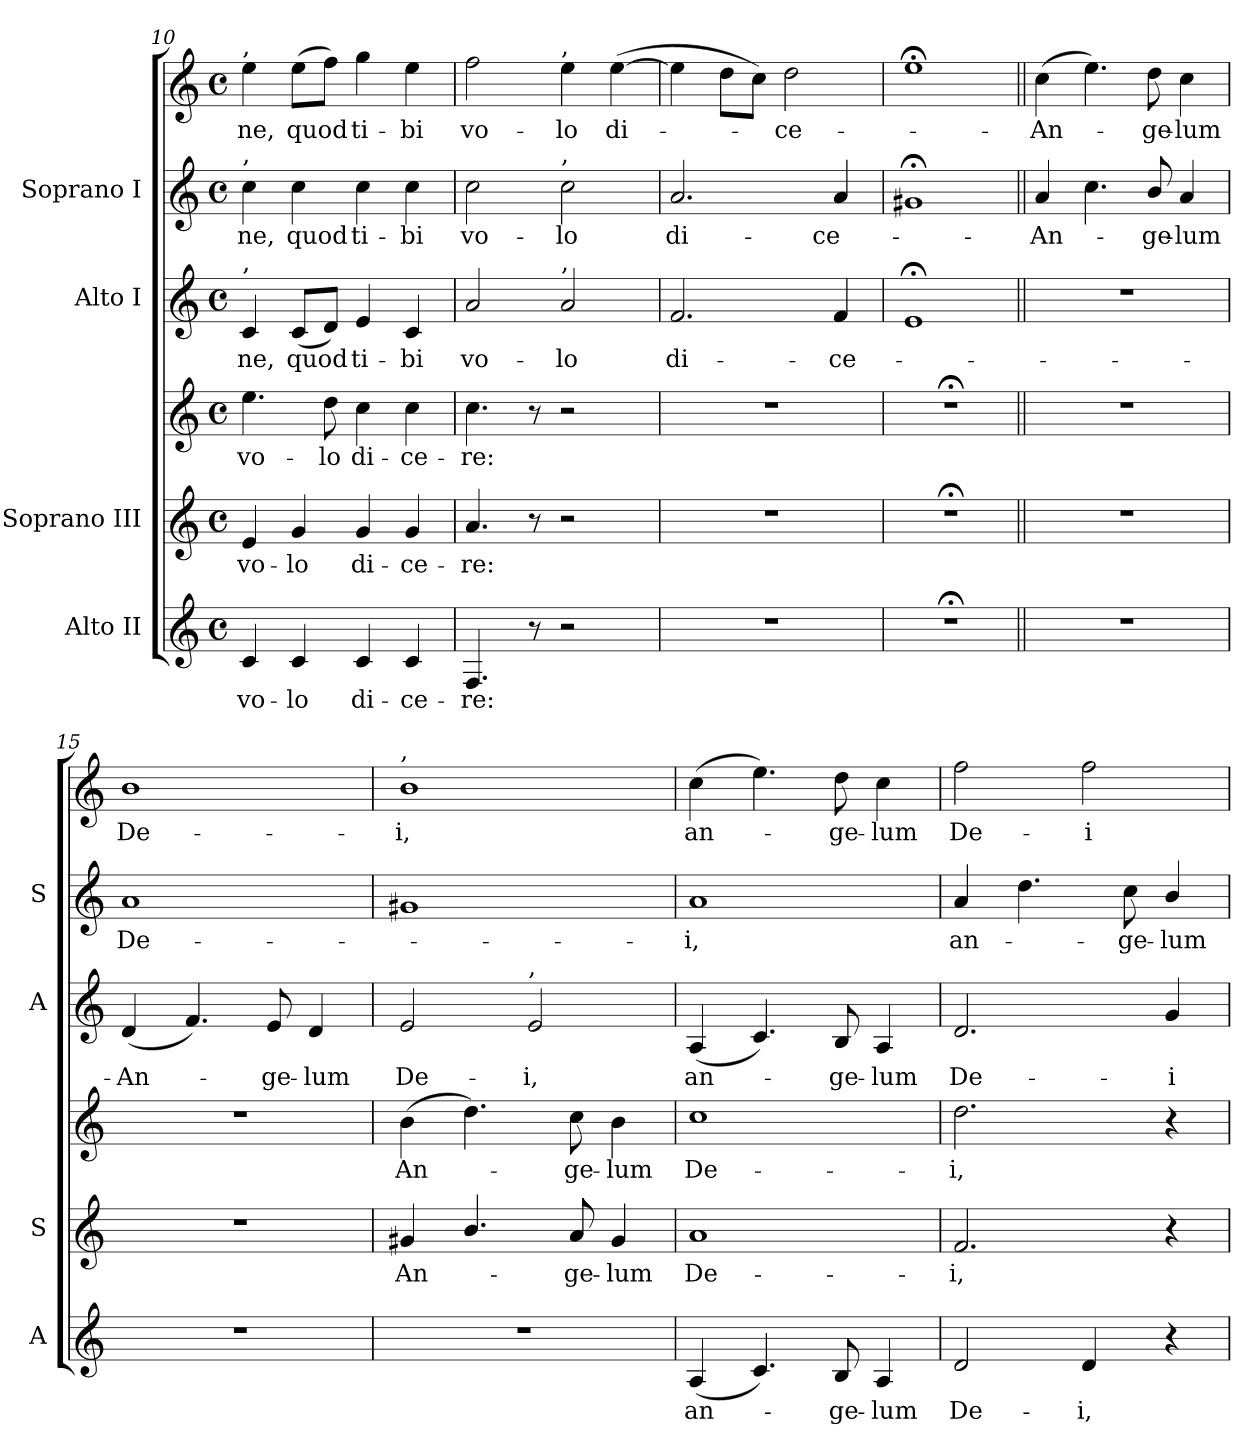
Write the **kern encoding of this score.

**kern	**text	**kern	**text	**kern	**text	**kern	**text	**kern	**text	**kern	**text
*part4	*part4	*part3	*part3	*part3	*part3	*part2	*part2	*part1	*part1	*part1	*part1
*staff6	*staff6	*staff5	*staff5	*staff4	*staff4	*staff3	*staff3	*staff2	*staff2	*staff1	*staff1
*I"Alto II	*	*I"Soprano III	*	*	*	*I"Alto I	*	*I"Soprano I	*	*	*
*I'A	*	*I'S	*	*	*	*I'A	*	*I'S	*	*	*
*clefG2	*	*clefG2	*	*clefG2	*	*clefG2	*	*clefG2	*	*clefG2	*
*k[]	*	*k[]	*	*k[]	*	*k[]	*	*k[]	*	*k[]	*
*C:	*	*C:	*	*C:	*	*C:	*	*C:	*	*C:	*
*M4/4	*	*M4/4	*	*M4/4	*	*M4/4	*	*M4/4	*	*M4/4	*
*met(c)	*	*met(c)	*	*met(c)	*	*met(c)	*	*met(c)	*	*met(c)	*
=10	=10	=10	=10	=10	=10	=10	=10	=10	=10	=10	=10
!	!	!	!	!	!	!	!	!	!	!LO:TX:a:t=,	!
!	!	!	!	!	!	!	!	!LO:TX:a:t=,	!	!	!
!	!	!	!	!	!	!LO:TX:a:t=,	!	!	!	!	!
!	!LO:LY:b	!	!LO:LY:b	!	!LO:LY:b	!	!LO:LY:b	!	!LO:LY:b	!	!LO:LY:b
4c	vo-	4e	-vo-	4.ee	vo-	4c	ne,	4cc	ne,	4ee	ne,
!	!LO:LY:b	!	!LO:LY:b	!	!	!	!LO:LY:b	!	!LO:LY:b	!	!LO:LY:b
4c	-lo	4g	-lo	.	.	(<8cL	quod	4cc	quod	(>8eeL	quod
!	!	!	!	!	!LO:LY:b	!	!	!	!	!	!
.	.	.	.	8dd	-lo	8dJ)	.	.	.	8ffJ)	.
!	!LO:LY:b	!	!LO:LY:b	!	!LO:LY:b	!	!LO:LY:b	!	!LO:LY:b	!	!LO:LY:b
4c	di-	4g	di-	4cc	di-	4e	ti-	4cc	ti-	4gg	ti-
!	!LO:LY:b	!	!LO:LY:b	!	!LO:LY:b	!	!LO:LY:b	!	!LO:LY:b	!	!LO:LY:b
4c	-ce-	4g	-ce-	4cc	-ce-	4c	-bi	4cc	-bi	4ee	-bi
!!LO:LB:g=z
=11	=11	=11	=11	=11	=11	=11	=11	=11	=11	=11	=11
!	!LO:LY:b	!	!LO:LY:b	!	!LO:LY:b	!	!LO:LY:b	!	!LO:LY:b	!	!LO:LY:b
4.F	-re:	4.a	re:	4.cc	-re:	2a	vo-	2cc	vo-	2ff	vo-
8r	.	8r	.	8r	.	.	.	.	.	.	.
!	!	!	!	!	!	!	!	!	!	!LO:TX:a:t=,	!
!	!	!	!	!	!	!	!	!LO:TX:a:t=,	!	!	!
!	!	!	!	!	!	!LO:TX:a:t=,	!	!	!	!	!
!	!	!	!	!	!	!	!LO:LY:b	!	!LO:LY:b	!	!LO:LY:b
2r	.	2r	.	2r	.	2a	-lo	2cc	-lo	4ee	-lo
!	!	!	!	!	!	!	!	!	!	!	!LO:LY:b
.	.	.	.	.	.	.	.	.	.	(>[4ee	di-
=12	=12	=12	=12	=12	=12	=12	=12	=12	=12	=12	=12
!	!	!	!	!	!	!	!LO:LY:b	!	!LO:LY:b	!	!
1r	.	1r	.	1r	.	2.f	di-	2.a	-di-	4ee]	.
.	.	.	.	.	.	.	.	.	.	8ddL	.
.	.	.	.	.	.	.	.	.	.	8ccJ)	.
!	!	!	!	!	!	!	!	!	!	!	!LO:LY:b
.	.	.	.	.	.	.	.	.	.	2dd	ce-
!	!	!	!	!	!	!	!LO:LY:b	!	!LO:LY:b	!	!
.	.	.	.	.	.	4f	-ce-	4a	-ce-	.	.
=13	=13	=13	=13	=13	=13	=13	=13	=13	=13	=13	=13
1r;<	.	1r;<	.	1r;<	.	1e;<	.	1g#X;<	.	1ee;<	.
=14||	=14||	=14||	=14||	=14||	=14||	=14||	=14||	=14||	=14||	=14||	=14||
!	!	!	!	!	!	!	!	!	!LO:LY:b	!	!LO:LY:b
1r	.	1r	.	1r	.	1r	.	4a	An-	(>4cc	-An-
.	.	.	.	.	.	.	.	4.cc	.	4.ee)	.
!	!	!	!	!	!	!	!	!	!LO:LY:b	!	!LO:LY:b
.	.	.	.	.	.	.	.	8b/	ge-	8dd	ge-
!	!	!	!	!	!	!	!	!	!LO:LY:b	!	!LO:LY:b
.	.	.	.	.	.	.	.	4a	-lum	4cc	-lum
=15	=15	=15	=15	=15	=15	=15	=15	=15	=15	=15	=15
!	!	!	!	!	!	!	!LO:LY:b	!	!LO:LY:b	!	!LO:LY:b
1r	.	1r	.	1r	.	(<4d	-An-	1a	-De-	1b	De-
.	.	.	.	.	.	4.f)	.	.	.	.	.
!	!	!	!	!	!	!	!LO:LY:b	!	!	!	!
.	.	.	.	.	.	8e	ge-	.	.	.	.
!	!	!	!	!	!	!	!LO:LY:b	!	!	!	!
.	.	.	.	.	.	4d	-lum	.	.	.	.
=16	=16	=16	=16	=16	=16	=16	=16	=16	=16	=16	=16
!	!	!	!	!	!	!	!	!	!	!LO:TX:a:t=,	!
!	!	!	!LO:LY:b	!	!LO:LY:b	!	!LO:LY:b	!	!	!	!LO:LY:b
1r	.	4g#X	An-	(>4b	An-	2e	De-	1g#X	.	1b	i,
.	.	4.b/	.	4.dd\)	.	.	.	.	.	.	.
!	!	!	!	!	!	!LO:TX:a:t=,	!	!	!	!	!
!	!	!	!	!	!	!	!LO:LY:b	!	!	!	!
.	.	.	.	.	.	2e	-i,	.	.	.	.
!	!	!	!LO:LY:b	!	!LO:LY:b	!	!	!	!	!	!
.	.	8a	ge-	8cc	ge-	.	.	.	.	.	.
!	!	!	!LO:LY:b	!	!LO:LY:b	!	!	!	!	!	!
.	.	4g#	-lum	4b	-lum	.	.	.	.	.	.
!!LO:LB:g=z
=17	=17	=17	=17	=17	=17	=17	=17	=17	=17	=17	=17
!	!LO:LY:b	!	!LO:LY:b	!	!LO:LY:b	!	!LO:LY:b	!	!LO:LY:b	!	!LO:LY:b
(<4A	an-	1a	-De-	1cc	De-	(<4A	an-	1a	i,	(>4cc	an-
4.c)	.	.	.	.	.	4.c)	.	.	.	4.ee)	.
!	!LO:LY:b	!	!	!	!	!	!LO:LY:b	!	!	!	!LO:LY:b
8B	ge-	.	.	.	.	8B	ge-	.	.	8dd	ge-
!	!LO:LY:b	!	!	!	!	!	!LO:LY:b	!	!	!	!LO:LY:b
4A	-lum	.	.	.	.	4A	-lum	.	.	4cc	-lum
=18	=18	=18	=18	=18	=18	=18	=18	=18	=18	=18	=18
!	!LO:LY:b	!	!LO:LY:b	!	!LO:LY:b	!	!LO:LY:b	!	!LO:LY:b	!	!LO:LY:b
2d	De-	2.f	i,	2.dd	-i,	2.d	De-	4a	an-	2ff	De-
.	.	.	.	.	.	.	.	4.dd	.	.	.
!	!LO:LY:b	!	!	!	!	!	!	!	!	!	!LO:LY:b
4d	-i,	.	.	.	.	.	.	.	.	2ff	-i
!	!	!	!	!	!	!	!	!	!LO:LY:b	!	!
.	.	.	.	.	.	.	.	8cc	ge-	.	.
!	!	!	!	!	!	!	!LO:LY:b	!	!LO:LY:b	!	!
4r	.	4r	.	4r	.	4g	-i	4b/	-lum	.	.
=	=	=	=	=	=	=	=	=	=	=	=
*-	*-	*-	*-	*-	*-	*-	*-	*-	*-	*-	*-
